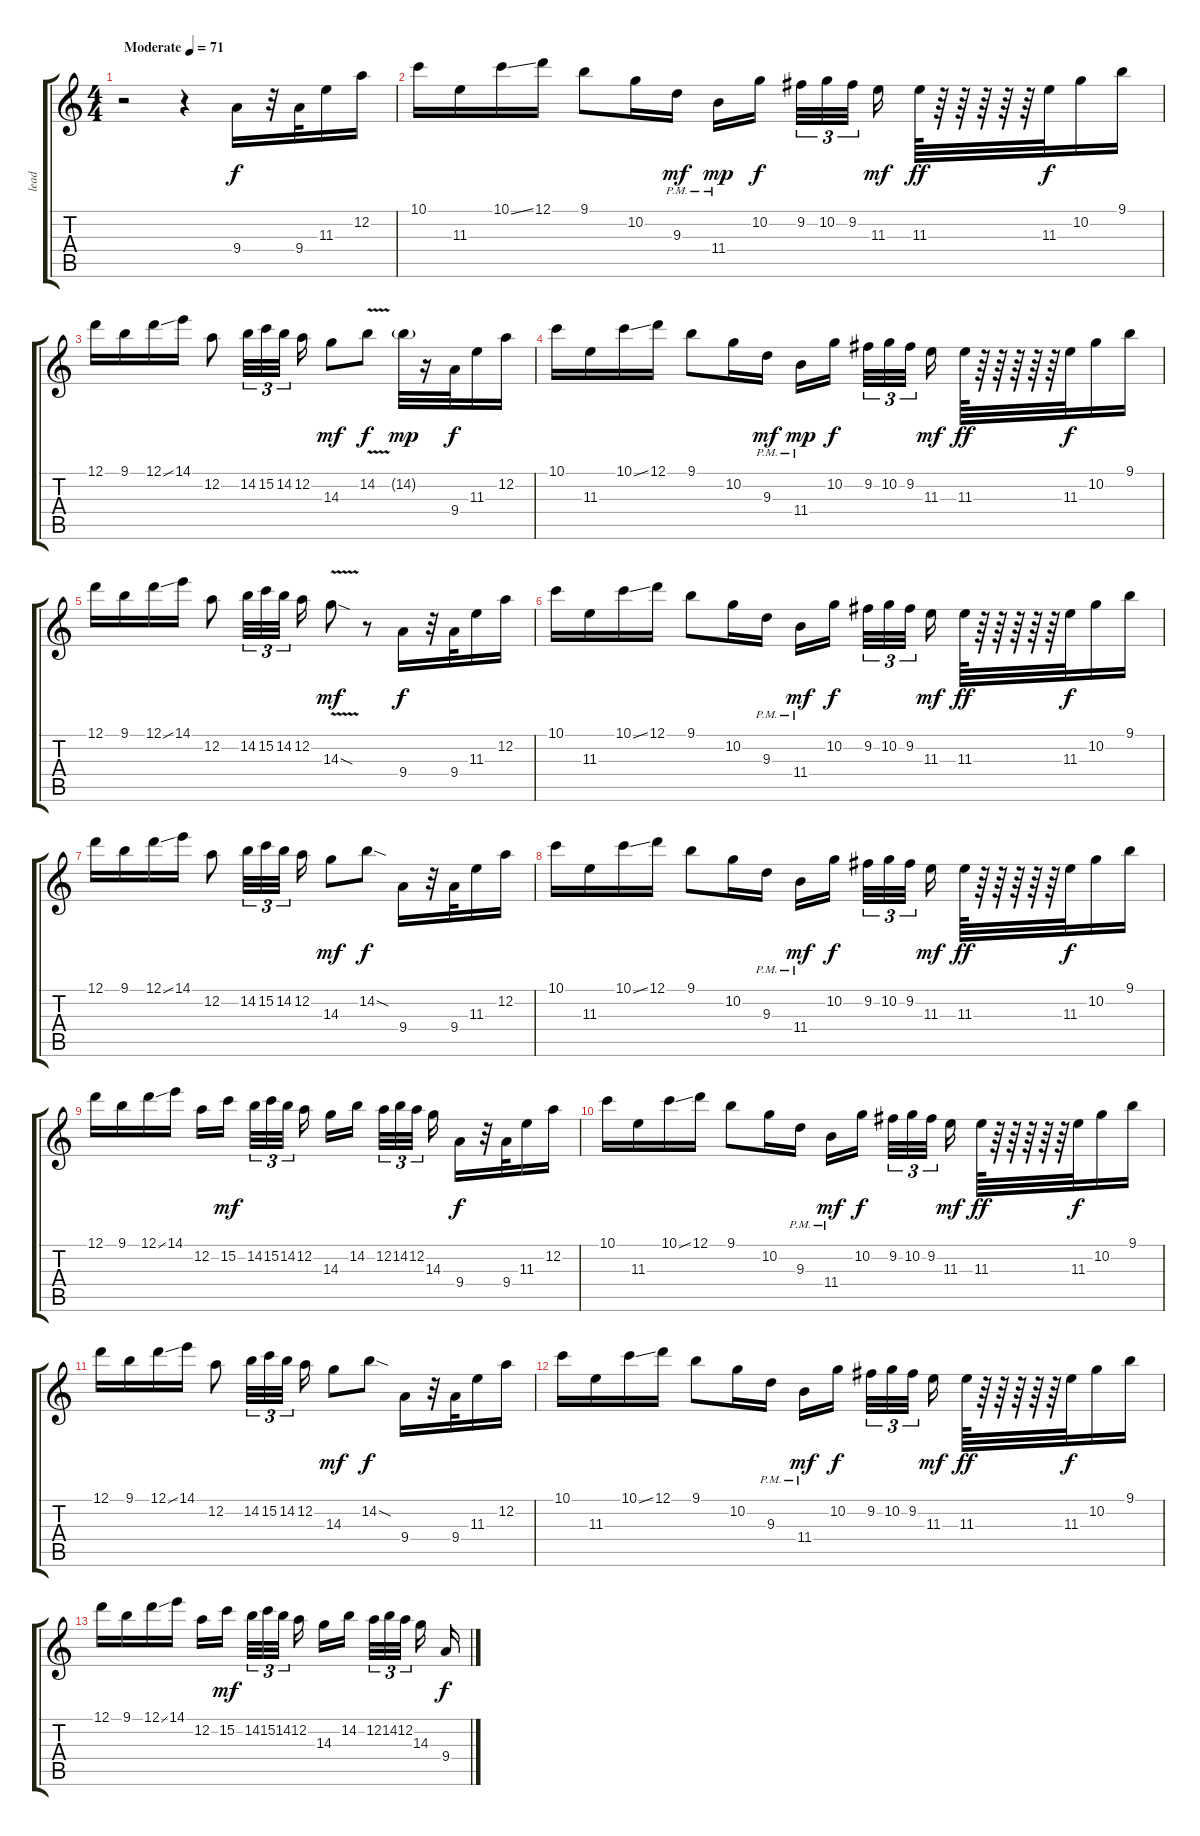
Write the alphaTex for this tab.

\track ("lead" "lead") {instrument electricguitarjazz}
\staff {score tabs}
\tuning (D4 A3 F3 C3 G2 D2) {hide}
\ts (4 4)
\tempo (71 "Moderate")
\clef g2
\ks c
r.2{dy f instrument electricguitarjazz} r.4 9.4.16 r.32 9.4.32 11.3.16 12.2.16 |
10.1.16 11.3.16 10.1{ss}.16 12.1.16 9.1.8 10.2.16 9.3{pm}.16{dy mf} 11.4{pm}.16{dy mp} 10.2.16{dy f beam splitsecondary} 9.2.32{tu (3 2)} 10.2.32{tu (3 2)} 9.2.32{tu (3 2) beam splitsecondary} 11.3.16{dy mf} 11.3.64{dy ff} r.64 r.64 r.64 r.64 r.64 11.3.32{dy f} 10.2.16 9.1.16 |
12.1.16 9.1.16 12.1{ss}.16 14.1.16 12.2.8 14.2.32{tu (3 2)} 15.2.32{tu (3 2)} 14.2.32{tu (3 2) beam splitsecondary} 12.2.16 14.3.8{dy mf} 14.2{v}.8{dy f} 14.2{g}.32{dy mp} r.16 9.4.32{dy f} 11.3.16 12.2.16 |
10.1.16 11.3.16 10.1{ss}.16 12.1.16 9.1.8 10.2.16 9.3{pm}.16{dy mf} 11.4{pm}.16{dy mp} 10.2.16{dy f beam splitsecondary} 9.2.32{tu (3 2)} 10.2.32{tu (3 2)} 9.2.32{tu (3 2) beam splitsecondary} 11.3.16{dy mf} 11.3.64{dy ff} r.64 r.64 r.64 r.64 r.64 11.3.32{dy f} 10.2.16 9.1.16 |
12.1.16 9.1.16 12.1{ss}.16 14.1.16 12.2.8 14.2.32{tu (3 2)} 15.2.32{tu (3 2)} 14.2.32{tu (3 2) beam splitsecondary} 12.2.16 14.3{v sod}.8{dy mf} r.8 9.4.16{dy f instrument overdrivenguitar} r.32 9.4.32 11.3.16 12.2.16 |
10.1.16 11.3.16 10.1{ss}.16 12.1.16 9.1.8 10.2.16 9.3{pm}.16 11.4{pm}.16{dy mf} 10.2.16{dy f beam splitsecondary} 9.2.32{tu (3 2)} 10.2.32{tu (3 2)} 9.2.32{tu (3 2) beam splitsecondary} 11.3.16{dy mf} 11.3.64{dy ff} r.64 r.64 r.64 r.64 r.64 11.3.32{dy f} 10.2.16 9.1.16 |
12.1.16 9.1.16 12.1{ss}.16 14.1.16 12.2.8 14.2.32{tu (3 2)} 15.2.32{tu (3 2)} 14.2.32{tu (3 2) beam splitsecondary} 12.2.16 14.3.8{dy mf} 14.2{sod}.8{dy f} 9.4.16 r.32 9.4.32 11.3.16 12.2.16 |
10.1.16 11.3.16 10.1{ss}.16 12.1.16 9.1.8 10.2.16 9.3{pm}.16 11.4{pm}.16{dy mf} 10.2.16{dy f beam splitsecondary} 9.2.32{tu (3 2)} 10.2.32{tu (3 2)} 9.2.32{tu (3 2) beam splitsecondary} 11.3.16{dy mf} 11.3.64{dy ff} r.64 r.64 r.64 r.64 r.64 11.3.32{dy f} 10.2.16 9.1.16 |
12.1.16 9.1.16 12.1{ss}.16 14.1.16 12.2.16 15.2.16{dy mf beam splitsecondary} 14.2.32{tu (3 2)} 15.2.32{tu (3 2)} 14.2.32{tu (3 2) beam splitsecondary} 12.2.16 14.3.16 14.2.16{beam splitsecondary} 12.2.32{tu (3 2)} 14.2.32{tu (3 2)} 12.2.32{tu (3 2) beam splitsecondary} 14.3.16 9.4.16{dy f} r.32 9.4.32 11.3.16 12.2.16 |
10.1.16 11.3.16 10.1{ss}.16 12.1.16 9.1.8 10.2.16 9.3{pm}.16 11.4{pm}.16{dy mf} 10.2.16{dy f beam splitsecondary} 9.2.32{tu (3 2)} 10.2.32{tu (3 2)} 9.2.32{tu (3 2) beam splitsecondary} 11.3.16{dy mf} 11.3.64{dy ff} r.64 r.64 r.64 r.64 r.64 11.3.32{dy f} 10.2.16 9.1.16 |
12.1.16 9.1.16 12.1{ss}.16 14.1.16 12.2.8 14.2.32{tu (3 2)} 15.2.32{tu (3 2)} 14.2.32{tu (3 2) beam splitsecondary} 12.2.16 14.3.8{dy mf} 14.2{sod}.8{dy f} 9.4.16 r.32 9.4.32 11.3.16 12.2.16 |
10.1.16 11.3.16 10.1{ss}.16 12.1.16 9.1.8 10.2.16 9.3{pm}.16 11.4{pm}.16{dy mf} 10.2.16{dy f beam splitsecondary} 9.2.32{tu (3 2)} 10.2.32{tu (3 2)} 9.2.32{tu (3 2) beam splitsecondary} 11.3.16{dy mf} 11.3.64{dy ff} r.64 r.64 r.64 r.64 r.64 11.3.32{dy f} 10.2.16 9.1.16 |
12.1.16 9.1.16 12.1{ss}.16 14.1.16 12.2.16 15.2.16{dy mf beam splitsecondary} 14.2.32{tu (3 2)} 15.2.32{tu (3 2)} 14.2.32{tu (3 2) beam splitsecondary} 12.2.16 14.3.16 14.2.16{beam splitsecondary} 12.2.32{tu (3 2)} 14.2.32{tu (3 2)} 12.2.32{tu (3 2) beam splitsecondary} 14.3.16 9.4.16{dy f}
